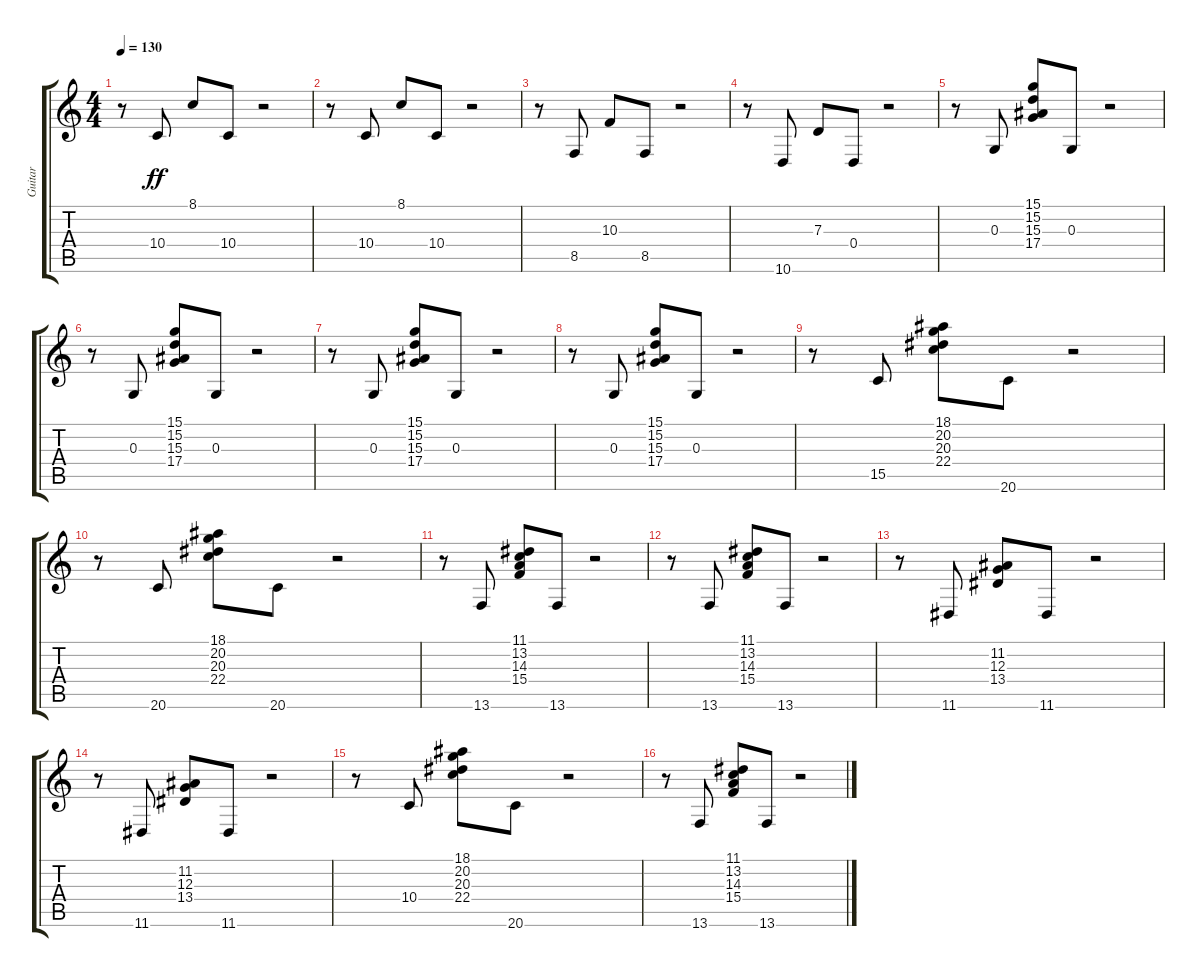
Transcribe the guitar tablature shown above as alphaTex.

\track ("Guitar" "Guitar") {instrument harpsichord}
\staff {score tabs}
\tuning (E4 B3 G3 D3 A2 E2) {hide}
\ts (4 4)
\tempo 130
\clef g2
\ks c
r.8{dy ff} 10.4.8 8.1.8 10.4.8 r.2 |
r.8 10.4.8 8.1.8 10.4.8 r.2 |
r.8 8.5.8 10.3.8 8.5.8 r.2 |
r.8 10.6.8 7.3.8 0.4.8 r.2 |
r.8 0.3.8 (15.1 15.2 15.3 17.4).8 0.3.8 r.2 |
r.8 0.3.8 (15.1 15.2 15.3 17.4).8 0.3.8 r.2 |
r.8 0.3.8 (15.1 15.2 15.3 17.4).8 0.3.8 r.2 |
r.8 0.3.8 (15.1 15.2 15.3 17.4).8 0.3.8 r.2 |
r.8 15.5.8 (18.1 20.2 20.3 22.4).8 20.6.8 r.2 |
r.8 20.6.8 (18.1 20.2 20.3 22.4).8 20.6.8 r.2 |
r.8 13.6.8 (11.1 13.2 14.3 15.4).8 13.6.8 r.2 |
r.8 13.6.8 (11.1 13.2 14.3 15.4).8 13.6.8 r.2 |
r.8 11.6.8 (11.2 12.3 13.4).8 11.6.8 r.2 |
r.8 11.6.8 (11.2 12.3 13.4).8 11.6.8 r.2 |
r.8 10.4.8 (18.1 20.2 20.3 22.4).8 20.6.8 r.2 |
r.8 13.6.8 (11.1 13.2 14.3 15.4).8 13.6.8 r.2
